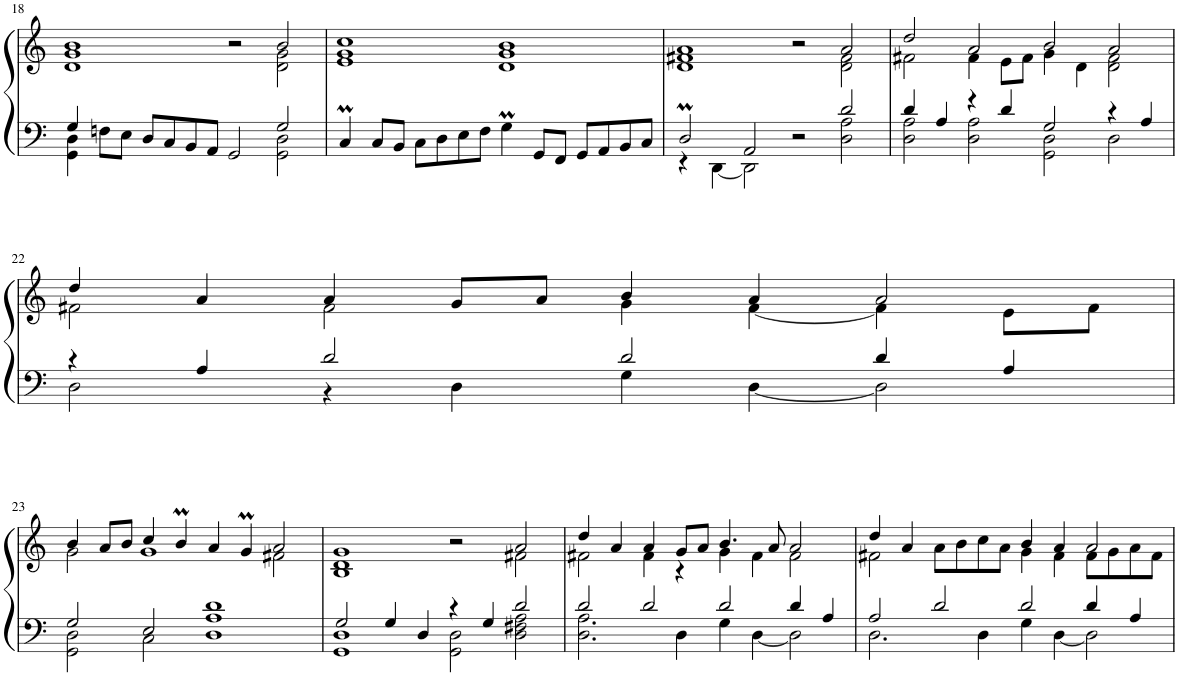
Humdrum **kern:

**kern	**kern
*part1	*part1
*staff2	*staff1
*I"Piano	*
*I'Pno.	*
!!LO:PB:g=z
*clefF4	*clefG2
*k[]	*k[]
*M4/2	*M4/2
=18	=18
*^	*^
4G/	4GG\ 4D\	1b	1d 1g
8Fn\L	4ryy	.	.
8E\J	.	.	.
*v	*v	*	*
8D/L	.	.
8C/	.	.
8BB/	.	.
8AA/J	.	.
2GG/	2r	2ryy
*^	*	*
2G/	2GG\ 2D\	2b/	2d\ 2g\
*v	*v	*	*
=19	=19	=19
4CM/	1cc	1e 1g
8C/L	.	.
8BB/J	.	.
8C\L	.	.
8D\	.	.
8E\	.	.
8F\J	.	.
4GM\	1b	1d 1g
8GG/L	.	.
8FF/J	.	.
8GG/L	.	.
8AA/	.	.
8BB/	.	.
8C/J	.	.
=20	=20	=20
*^	*	*
2DM/	4r	1a	1d 1f#X
.	[4DD\	.	.
2AA/	2DD\]	.	.
2r	2ryy	2r	2ryy
2d/	2D\ 2A\	2a/	2d\ 2f#\
=21	=21	=21	=21
4d/	2D\ 2A\	2dd/	2f#X\
4A/	.	.	.
4r	2D\ 2A\	2a/	4f#\
4d/	.	.	8e\L
.	.	.	8f#\J
2G/	2GG\ 2D\	2b/	4g\
.	.	.	4d\
4r	2D\	2a/	2d\ 2f#\
4A/	.	.	.
!!LO:LB:g=z	!!
=22	=22	=22	=22
4r	2D\	4dd/	2f#X\
4A/	.	4a/	.
2d/	4r	4a/	2f#\
.	4D\	8g/L	.
.	.	8a/J	.
2d/	4G\	4b/	4g\
.	[4D\	4a/	[4f#\
4d/	2D\]	2a/	4f#\]
4A/	.	.	8e\L
.	.	.	8f#\J
!!LO:LB:g=z	!!
=23	=23	=23	=23
2G/	2GG\ 2D\	4b/	2g\
.	.	8a/L	.
.	.	8b/J	.
2E/	2C\	4cc/	1g
.	.	4bm/	.
1d	1D 1A	4a/	.
.	.	4gM/	.
.	.	2a/	2f#X\
=24	=24	=24	=24
2G/	1GG 1D	1g	1B 1d
4G/	.	.	.
4D/	.	.	.
4r	2GG\ 2D\	2r	2ryy
4G/	.	.	.
2d/	2D\ 2F#X\ 2A\	2a/	2f#X\
=25	=25	=25	=25
2d/	2.D\ 2.A\	4dd/	2f#X\
.	.	4a/	.
2d/	.	4a/	4f#\
.	4D\	8g/L	4r
.	.	8a/J	.
2d/	4G\	4.b/	4g\
.	[4D\	.	4f#\
.	.	8a/	.
4d/	2D\]	2a/	2f#\
4A/	.	.	.
=26	=26	=26	=26
2A/	2.D\	4dd/	2f#X\
.	.	4a/	.
2d/	.	8a\L	2ryy
.	.	8b\	.
.	4D\	8cc\	.
.	.	8a\J	.
2d/	4G\	4b/	4g\
.	[4D\	4a/	4f#\
4d/	2D\]	2a/	8f#\L
.	.	.	8g\
4A/	.	.	8a\
.	.	.	8f#\J
*v	*v	*	*
*	*v	*v
=	=
*-	*-
